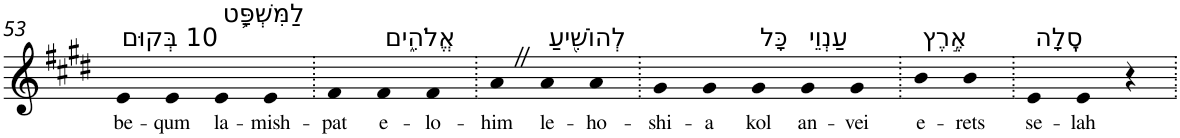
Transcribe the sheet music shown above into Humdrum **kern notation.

**kern	**text
*part1	*part1
*staff1	*staff1
*I"Piano	*
*I'Pno	*
!!LO:PB:g=z
*clefG2	*
*k[f#c#g#d#]	*
*E:	*
=53	=53
!LO:TX:a:t=10 בְּקוּם	!
!	!LO:LY:b
4e	be-
!	!LO:LY:b
4e	-qum
!LO:TX:a:t=לַמִּשְׁפָּ֥ט	!
!	!LO:LY:b
4e	la-
!	!LO:LY:b
4e	-mish-
=54.	=54.
!	!LO:LY:b
4f#	-pat
!LO:TX:a:t=אֱלֹהִ֑ים	!
!	!LO:LY:b
4f#	e-
!	!LO:LY:b
4f#	-lo-
=55.	=55.
!	!LO:LY:b
4aZ	-him
!LO:TX:a:t=לְהוֹשִׁ֖יעַ	!
!	!LO:LY:b
4a	le-
!	!LO:LY:b
4a	-ho-
=56.	=56.
!	!LO:LY:b
4g#	-shi-
!	!LO:LY:b
4g#	-a
!LO:TX:a:t=כָּל	!
!	!LO:LY:b
4g#	kol
!LO:TX:a:t=עַנְוֵי	!
!	!LO:LY:b
4g#	an-
!	!LO:LY:b
4g#	-vei
=57.	=57.
!LO:TX:a:t=אֶ֣רֶץ	!
!	!LO:LY:b
4b	e-
!	!LO:LY:b
4b	-rets
=58.	=58.
!LO:TX:a:t=סֶֽלָה	!
!	!LO:LY:b
4e	se-
!	!LO:LY:b
4e	-lah
4r	.
=.	=.
*-	*-
